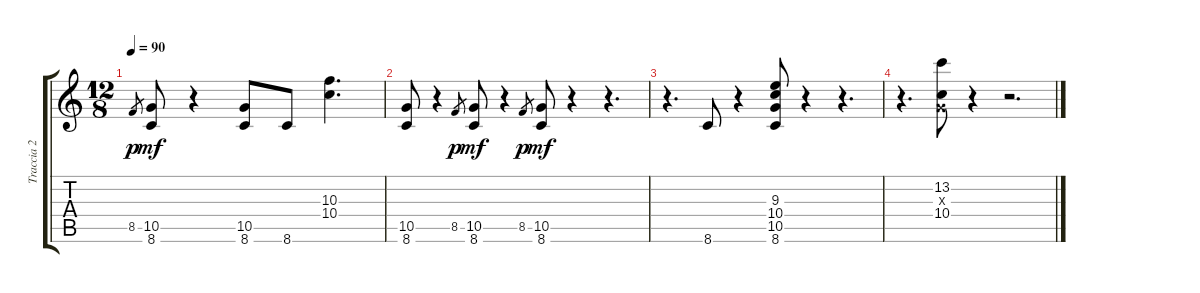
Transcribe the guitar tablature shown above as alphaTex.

\track ("Traccia 2" "Traccia 2") {instrument electricguitarjazz}
\staff {score tabs}
\tuning (E4 B3 G3 D3 A2 E2) {hide}
\ts (12 8)
\tempo 90
\clef g2
\ks c
8.5.8{gr dy p instrument electricguitarjazz} (10.5 8.6).8{dy mf} r.4 (10.5 8.6).8 8.6.8 (10.3 10.4).4{d} |
(10.5 8.6).8 r.4 8.5.8{gr dy p} (10.5 8.6).8{dy mf} r.4 8.5.8{gr dy p} (10.5 8.6).8{dy mf} r.4 r.4{d} |
r.4{d} 8.6.8 r.4 (9.3 10.4 10.5 8.6).8 r.4 r.4{d} |
r.4{d} (13.2 0.3{x} 10.4).8 r.4 r.2{d}
